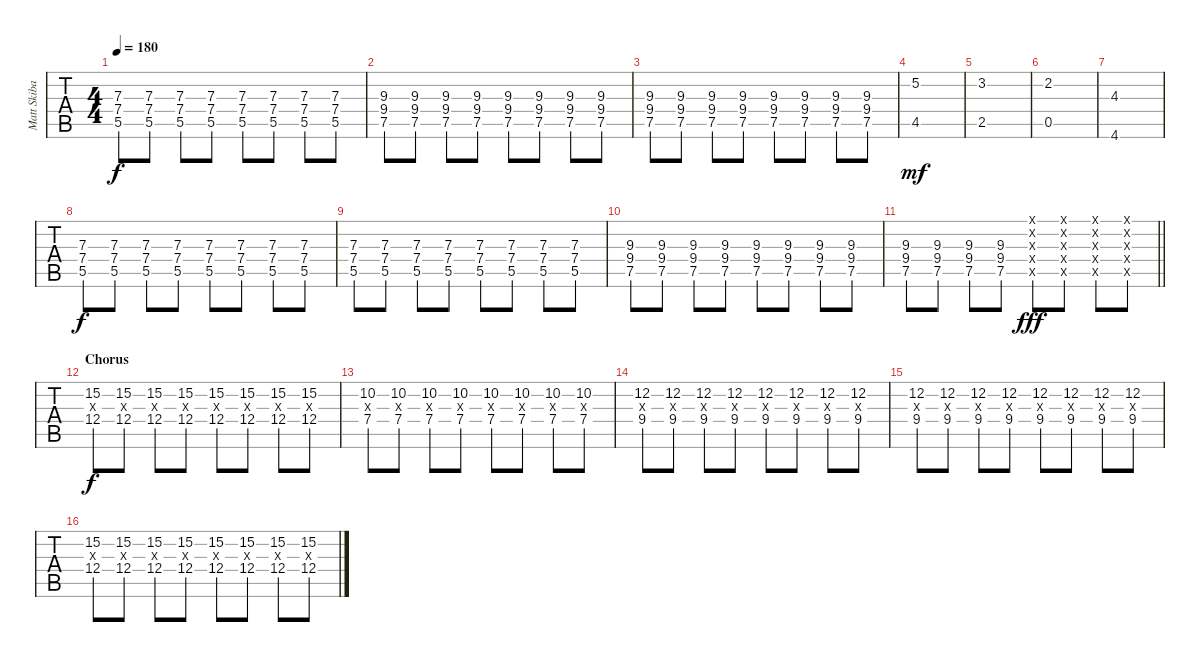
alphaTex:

\track ("Matt Skiba - Guitar Two" "Matt Skiba") {instrument distortionguitar}
\staff {tabs}
\tuning (E4 B3 G3 D3 A2 E2) {hide}
\ts (4 4)
\tempo 180
\clef g2
\ks a
(7.3 7.4 5.5).8{dy f} (7.3 7.4 5.5).8 (7.3 7.4 5.5).8 (7.3 7.4 5.5).8 (7.3 7.4 5.5).8 (7.3 7.4 5.5).8 (7.3 7.4 5.5).8 (7.3 7.4 5.5).8 |
(9.3 9.4 7.5).8 (9.3 9.4 7.5).8 (9.3 9.4 7.5).8 (9.3 9.4 7.5).8 (9.3 9.4 7.5).8 (9.3 9.4 7.5).8 (9.3 9.4 7.5).8 (9.3 9.4 7.5).8 |
(9.3 9.4 7.5).8 (9.3 9.4 7.5).8 (9.3 9.4 7.5).8 (9.3 9.4 7.5).8 (9.3 9.4 7.5).8 (9.3 9.4 7.5).8 (9.3 9.4 7.5).8 (9.3 9.4 7.5).8 |
(5.2 4.5).1{dy mf balance 16 instrument distortionguitar} |
(3.2 2.5).1 |
(2.2 0.5).1 |
(4.3 4.6).1 |
(7.3 7.4 5.5).8{dy f instrument distortionguitar} (7.3 7.4 5.5).8 (7.3 7.4 5.5).8 (7.3 7.4 5.5).8 (7.3 7.4 5.5).8 (7.3 7.4 5.5).8 (7.3 7.4 5.5).8 (7.3 7.4 5.5).8 |
(7.3 7.4 5.5).8 (7.3 7.4 5.5).8 (7.3 7.4 5.5).8 (7.3 7.4 5.5).8 (7.3 7.4 5.5).8 (7.3 7.4 5.5).8 (7.3 7.4 5.5).8 (7.3 7.4 5.5).8 |
(9.3 9.4 7.5).8 (9.3 9.4 7.5).8 (9.3 9.4 7.5).8 (9.3 9.4 7.5).8 (9.3 9.4 7.5).8 (9.3 9.4 7.5).8 (9.3 9.4 7.5).8 (9.3 9.4 7.5).8 |
\barLineRight lightlight
(9.3 9.4 7.5).8 (9.3 9.4 7.5).8 (9.3 9.4 7.5).8 (9.3 9.4 7.5).8 (9.1{x} 9.2{x} 9.3{x} 9.4{x} 9.5{x}).8{dy fff} (9.1{x} 9.2{x} 9.3{x} 9.4{x} 9.5{x}).8 (9.1{x} 9.2{x} 9.3{x} 9.4{x} 9.5{x}).8 (9.1{x} 9.2{x} 9.3{x} 9.4{x} 9.5{x}).8 |
\section ("" "Chorus")
(15.2 12.3{x} 12.4).8{dy f volume 8 balance 8} (15.2 12.3{x} 12.4).8 (15.2 12.3{x} 12.4).8 (15.2 12.3{x} 12.4).8 (15.2 12.3{x} 12.4).8 (15.2 12.3{x} 12.4).8 (15.2 12.3{x} 12.4).8 (15.2 12.3{x} 12.4).8 |
(10.2 7.3{x} 7.4).8 (10.2 7.3{x} 7.4).8 (10.2 7.3{x} 7.4).8 (10.2 7.3{x} 7.4).8 (10.2 7.3{x} 7.4).8 (10.2 7.3{x} 7.4).8 (10.2 7.3{x} 7.4).8 (10.2 7.3{x} 7.4).8 |
(12.2 9.3{x} 9.4).8 (12.2 9.3{x} 9.4).8 (12.2 9.3{x} 9.4).8 (12.2 9.3{x} 9.4).8 (12.2 9.3{x} 9.4).8 (12.2 9.3{x} 9.4).8 (12.2 9.3{x} 9.4).8 (12.2 9.3{x} 9.4).8 |
(12.2 9.3{x} 9.4).8 (12.2 9.3{x} 9.4).8 (12.2 9.3{x} 9.4).8 (12.2 9.3{x} 9.4).8 (12.2 9.3{x} 9.4).8 (12.2 9.3{x} 9.4).8 (12.2 9.3{x} 9.4).8 (12.2 9.3{x} 9.4).8 |
(15.2 12.3{x} 12.4).8 (15.2 12.3{x} 12.4).8 (15.2 12.3{x} 12.4).8 (15.2 12.3{x} 12.4).8 (15.2 12.3{x} 12.4).8 (15.2 12.3{x} 12.4).8 (15.2 12.3{x} 12.4).8 (15.2 12.3{x} 12.4).8
